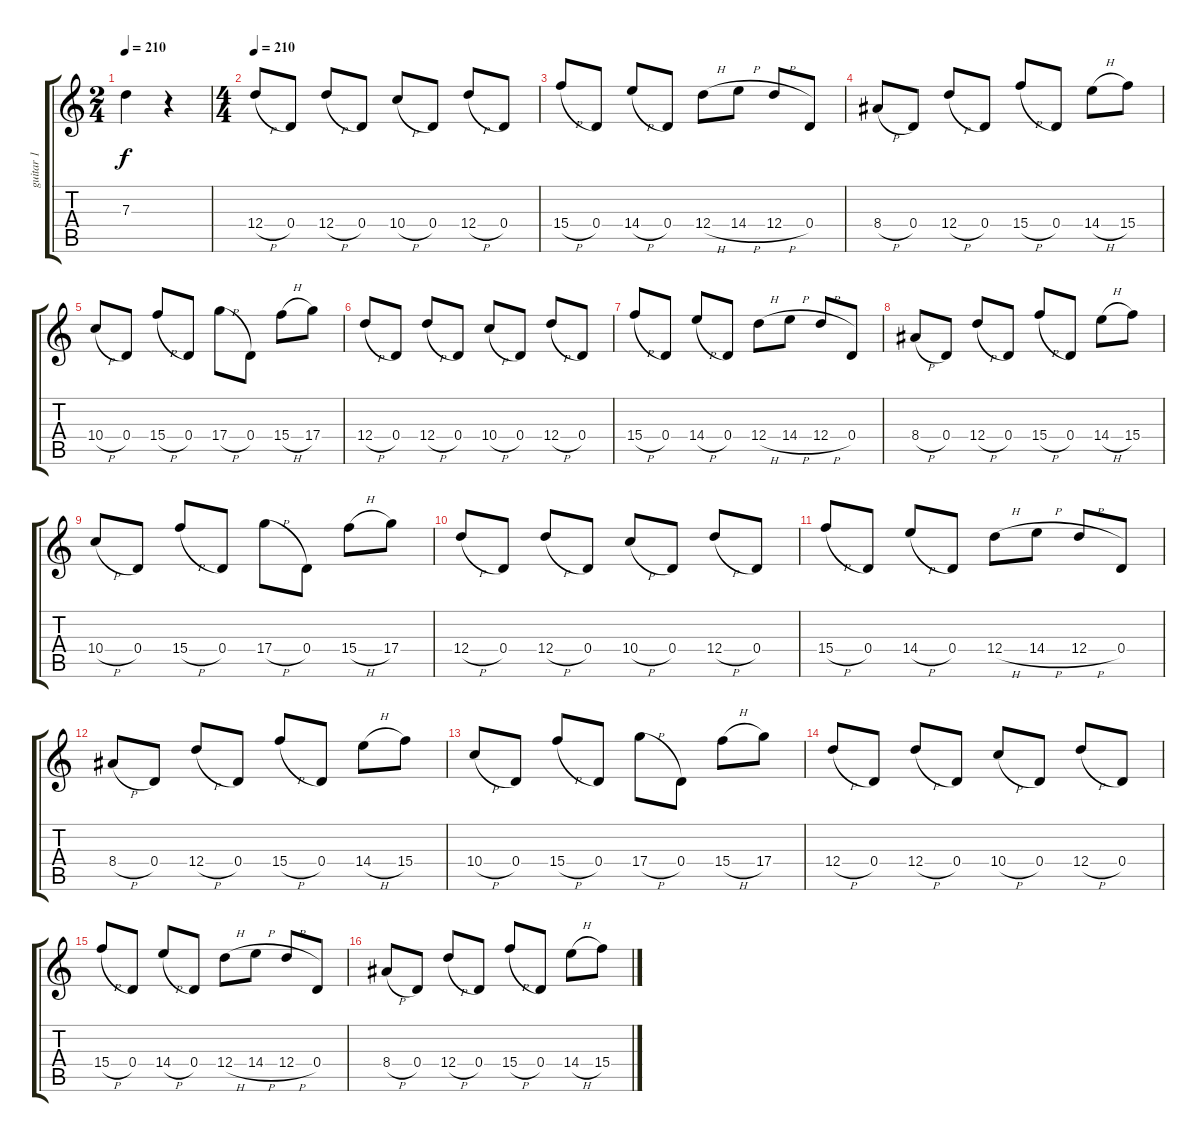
\track ("guitar 1" "guitar 1") {instrument distortionguitar}
\staff {score tabs}
\tuning (E4 B3 G3 D3 A2 D2) {hide}
\ts (2 4)
\tempo 210
\clef g2
\ks c
7.3{t}.4{dy f} r.4 |
\ts (4 4)
\tempo 210
12.4{h}.8{volume 14 instrument overdrivenguitar} 0.4.8 12.4{h}.8 0.4.8 10.4{h}.8 0.4.8 12.4{h}.8 0.4.8 |
15.4{h}.8 0.4.8 14.4{h}.8 0.4.8 12.4{h}.8 14.4{h}.8 12.4{h}.8 0.4.8 |
8.4{h}.8 0.4.8 12.4{h}.8 0.4.8 15.4{h}.8 0.4.8 14.4{h}.8 15.4.8 |
10.4{h}.8 0.4.8 15.4{h}.8 0.4.8 17.4{h}.8 0.4.8 15.4{h}.8 17.4.8 |
12.4{h}.8 0.4.8 12.4{h}.8 0.4.8 10.4{h}.8 0.4.8 12.4{h}.8 0.4.8 |
15.4{h}.8 0.4.8 14.4{h}.8 0.4.8 12.4{h}.8 14.4{h}.8 12.4{h}.8 0.4.8 |
8.4{h}.8 0.4.8 12.4{h}.8 0.4.8 15.4{h}.8 0.4.8 14.4{h}.8 15.4.8 |
10.4{h}.8 0.4.8 15.4{h}.8 0.4.8 17.4{h}.8 0.4.8 15.4{h}.8 17.4.8 |
12.4{h}.8 0.4.8 12.4{h}.8 0.4.8 10.4{h}.8 0.4.8 12.4{h}.8 0.4.8 |
15.4{h}.8 0.4.8 14.4{h}.8 0.4.8 12.4{h}.8 14.4{h}.8 12.4{h}.8 0.4.8 |
8.4{h}.8 0.4.8 12.4{h}.8 0.4.8 15.4{h}.8 0.4.8 14.4{h}.8 15.4.8 |
10.4{h}.8 0.4.8 15.4{h}.8 0.4.8 17.4{h}.8 0.4.8 15.4{h}.8 17.4.8 |
12.4{h}.8 0.4.8 12.4{h}.8 0.4.8 10.4{h}.8 0.4.8 12.4{h}.8 0.4.8 |
15.4{h}.8 0.4.8 14.4{h}.8 0.4.8 12.4{h}.8 14.4{h}.8 12.4{h}.8 0.4.8 |
8.4{h}.8 0.4.8 12.4{h}.8 0.4.8 15.4{h}.8 0.4.8 14.4{h}.8 15.4.8
